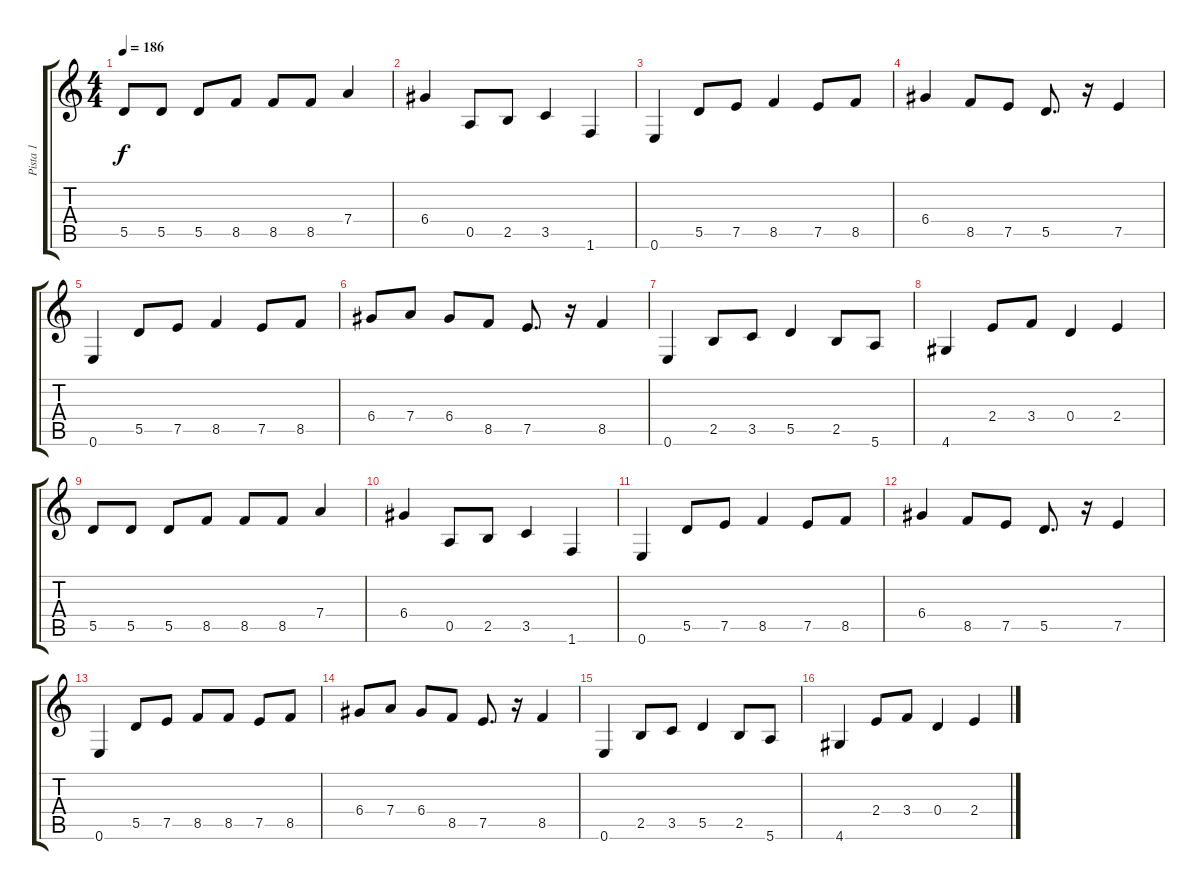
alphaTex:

\track ("Pista 1" "Pista 1") {instrument overdrivenguitar}
\staff {score tabs}
\tuning (E4 B3 G3 D3 A2 E2) {hide}
\ts (4 4)
\tempo 186
\clef g2
\ks c
5.5.8{dy f} 5.5.8 5.5.8 8.5.8 8.5.8 8.5.8 7.4.4 |
6.4.4 0.5.8 2.5.8 3.5.4 1.6.4 |
0.6.4 5.5.8 7.5.8 8.5.4 7.5.8 8.5.8 |
6.4.4 8.5.8 7.5.8 5.5.8{d} r.16 7.5.4 |
0.6.4 5.5.8 7.5.8 8.5.4 7.5.8 8.5.8 |
6.4.8 7.4.8 6.4.8 8.5.8 7.5.8{d} r.16 8.5.4 |
0.6.4 2.5.8 3.5.8 5.5.4 2.5.8 5.6.8 |
4.6.4 2.4.8 3.4.8 0.4.4 2.4.4 |
5.5.8 5.5.8 5.5.8 8.5.8 8.5.8 8.5.8 7.4.4 |
6.4.4 0.5.8 2.5.8 3.5.4 1.6.4 |
0.6.4 5.5.8 7.5.8 8.5.4 7.5.8 8.5.8 |
6.4.4 8.5.8 7.5.8 5.5.8{d} r.16 7.5.4 |
0.6.4 5.5.8 7.5.8 8.5.8 8.5.8 7.5.8 8.5.8 |
6.4.8 7.4.8 6.4.8 8.5.8 7.5.8{d} r.16 8.5.4 |
0.6.4 2.5.8 3.5.8 5.5.4 2.5.8 5.6.8 |
4.6.4 2.4.8 3.4.8 0.4.4 2.4.4
